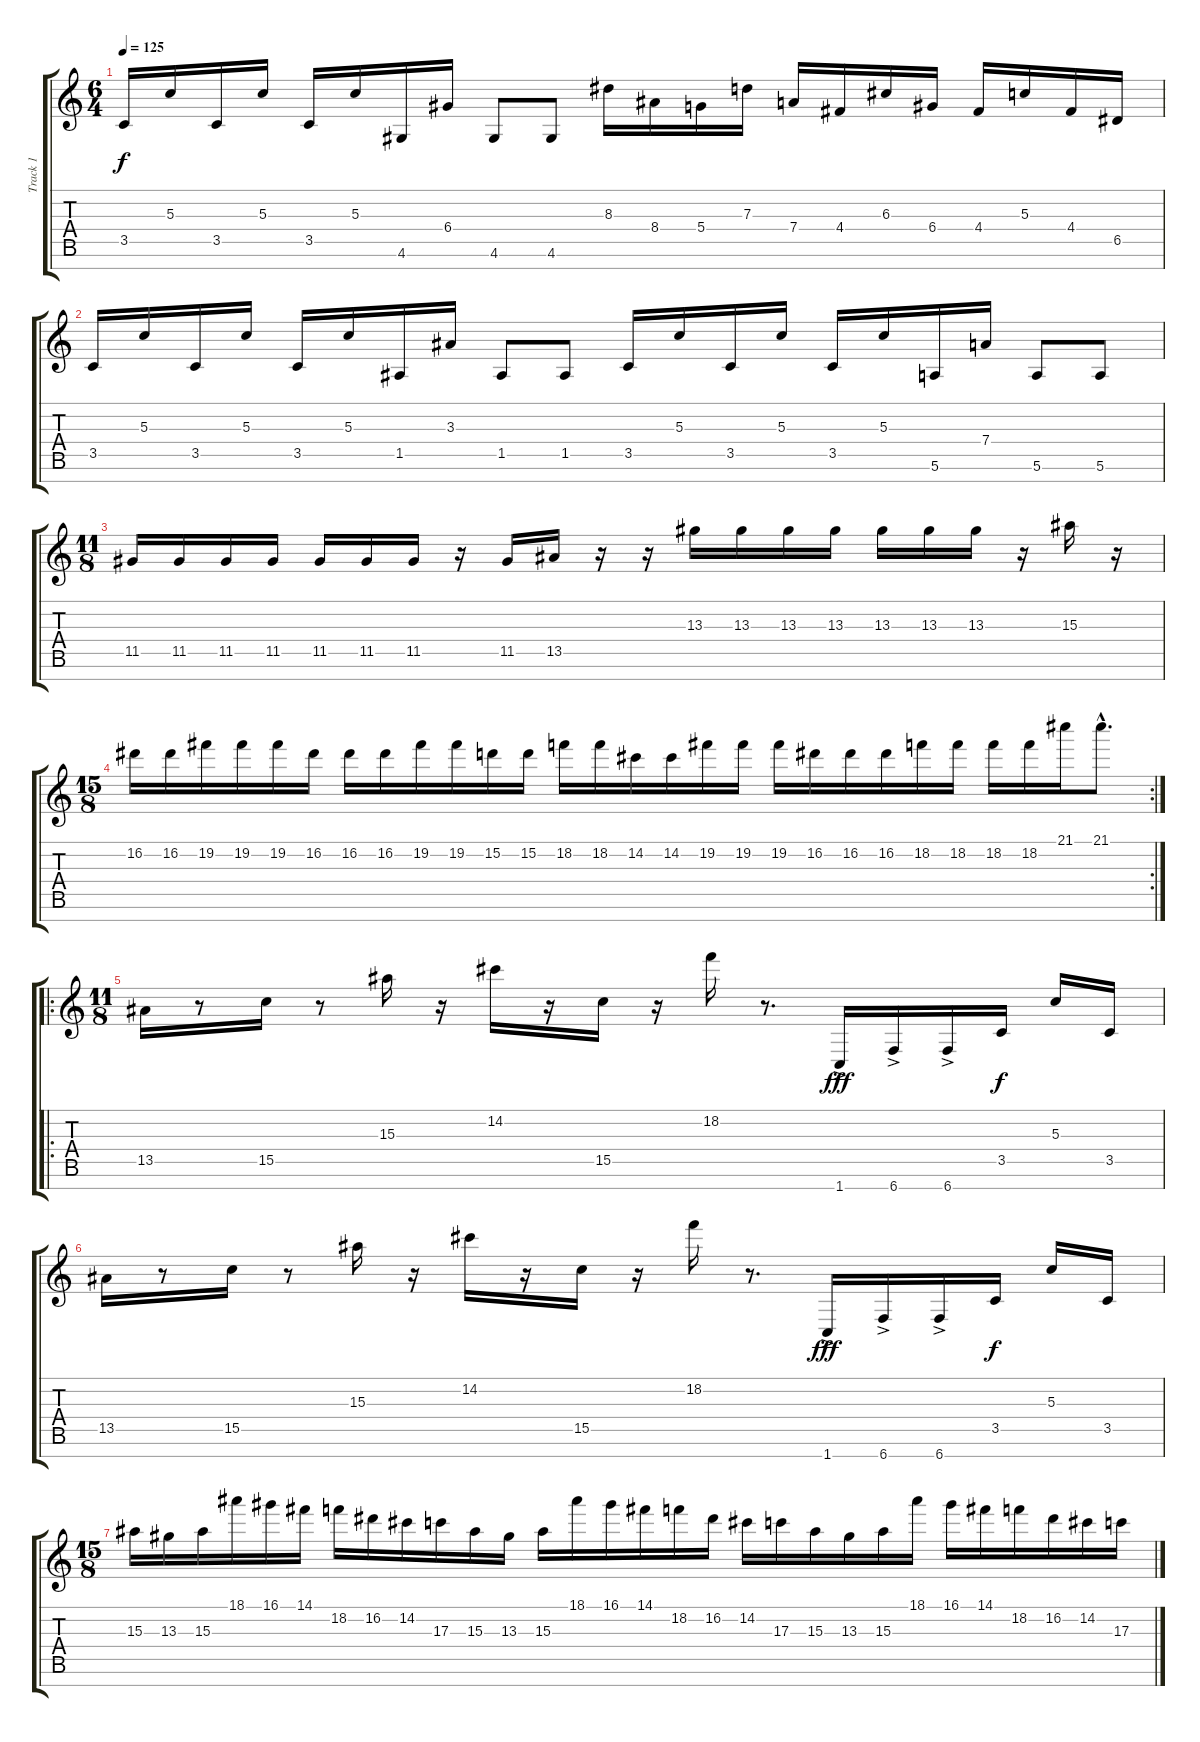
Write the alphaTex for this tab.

\track ("Track 1" "Track 1") {instrument acousticguitarsteel}
\staff {score tabs}
\tuning (E4 B3 G3 D3 A2 E2 B1) {hide}
\ts (6 4)
\tempo 125
\clef g2
\ks c
3.5.16{dy f} 5.3.16 3.5.16 5.3.16 3.5.16 5.3.16 4.6.16 6.4.16 4.6.8 4.6.8 8.3.16 8.4.16 5.4.16 7.3.16 7.4.16 4.4.16 6.3.16 6.4.16 4.4.16 5.3.16 4.4.16 6.5.16 |
3.5.16 5.3.16 3.5.16 5.3.16 3.5.16 5.3.16 1.5.16 3.3.16 1.5.8 1.5.8 3.5.16 5.3.16 3.5.16 5.3.16 3.5.16 5.3.16 5.6.16 7.4.16 5.6.8 5.6.8 |
\ts (11 8)
11.5.16{volume 9} 11.5.16 11.5.16 11.5.16 11.5.16 11.5.16 11.5.16 r.16 11.5.16 13.5.16 r.16 r.16 13.3.16 13.3.16 13.3.16 13.3.16 13.3.16 13.3.16 13.3.16 r.16 15.3.16 r.16 |
\rc 2
\ts (15 8)
16.2.16 16.2.16 19.2.16 19.2.16 19.2.16 16.2.16 16.2.16 16.2.16 19.2.16 19.2.16 15.2.16 15.2.16 18.2.16 18.2.16 14.2.16 14.2.16 19.2.16 19.2.16 19.2.16 16.2.16 16.2.16 16.2.16 18.2.16 18.2.16 18.2.16 18.2.16 21.1.16 21.1{hac}.8{d} |
\ro
\ts (11 8)
13.5.16{volume 0} r.8 15.5.16 r.8 15.3.16 r.16 14.2.16 r.16 15.5.16 r.16 18.2.16 r.8{d} 1.7{ac}.16{dy fff} 6.7{ac}.16 6.7{ac}.16 3.5.16{dy f} 5.3.16 3.5.16 |
13.5.16 r.8 15.5.16 r.8 15.3.16 r.16 14.2.16 r.16 15.5.16 r.16 18.2.16 r.8{d} 1.7{ac}.16{dy fff} 6.7{ac}.16 6.7{ac}.16 3.5.16{dy f} 5.3.16 3.5.16 |
\ts (15 8)
15.3.16 13.3.16 15.3.16 18.1.16 16.1.16 14.1.16 18.2.16 16.2.16 14.2.16 17.3.16 15.3.16 13.3.16 15.3.16 18.1.16 16.1.16 14.1.16 18.2.16 16.2.16 14.2.16 17.3.16 15.3.16 13.3.16 15.3.16 18.1.16 16.1.16 14.1.16 18.2.16 16.2.16 14.2.16 17.3.16
